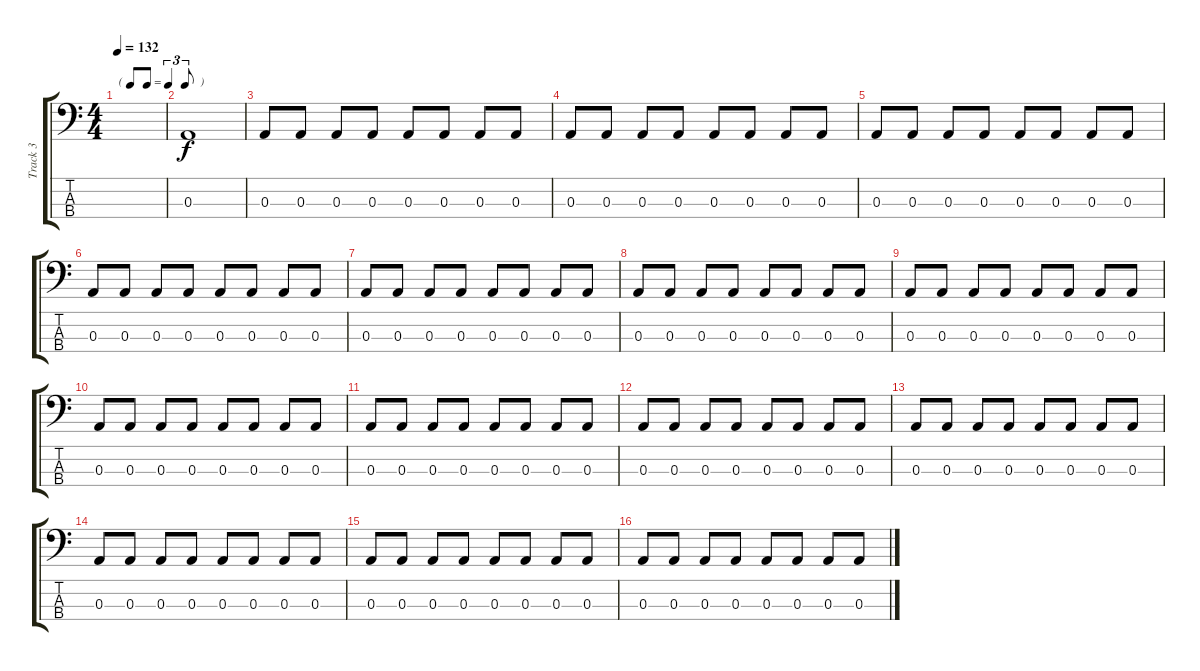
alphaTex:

\track ("Track 3" "Track 3") {instrument electricbassfinger}
\staff {score tabs}
\tuning (G2 D2 A1 E1) {hide}
\ts (4 4)
\tf triplet8th
\tempo 132
\clef f4
\ks c
|
0.3{t}.1 |
0.3.8 0.3.8 0.3.8 0.3.8 0.3.8 0.3.8 0.3.8 0.3.8 |
0.3.8 0.3.8 0.3.8 0.3.8 0.3.8 0.3.8 0.3.8 0.3.8 |
0.3.8 0.3.8 0.3.8 0.3.8 0.3.8 0.3.8 0.3.8 0.3.8 |
0.3.8 0.3.8 0.3.8 0.3.8 0.3.8 0.3.8 0.3.8 0.3.8 |
0.3.8 0.3.8 0.3.8 0.3.8 0.3.8 0.3.8 0.3.8 0.3.8 |
0.3.8 0.3.8 0.3.8 0.3.8 0.3.8 0.3.8 0.3.8 0.3.8 |
0.3.8 0.3.8 0.3.8 0.3.8 0.3.8 0.3.8 0.3.8 0.3.8 |
0.3.8 0.3.8 0.3.8 0.3.8 0.3.8 0.3.8 0.3.8 0.3.8 |
0.3.8 0.3.8 0.3.8 0.3.8 0.3.8 0.3.8 0.3.8 0.3.8 |
0.3.8 0.3.8 0.3.8 0.3.8 0.3.8 0.3.8 0.3.8 0.3.8 |
0.3.8 0.3.8 0.3.8 0.3.8 0.3.8 0.3.8 0.3.8 0.3.8 |
0.3.8 0.3.8 0.3.8 0.3.8 0.3.8 0.3.8 0.3.8 0.3.8 |
0.3.8 0.3.8 0.3.8 0.3.8 0.3.8 0.3.8 0.3.8 0.3.8 |
0.3.8 0.3.8 0.3.8 0.3.8 0.3.8 0.3.8 0.3.8 0.3.8
